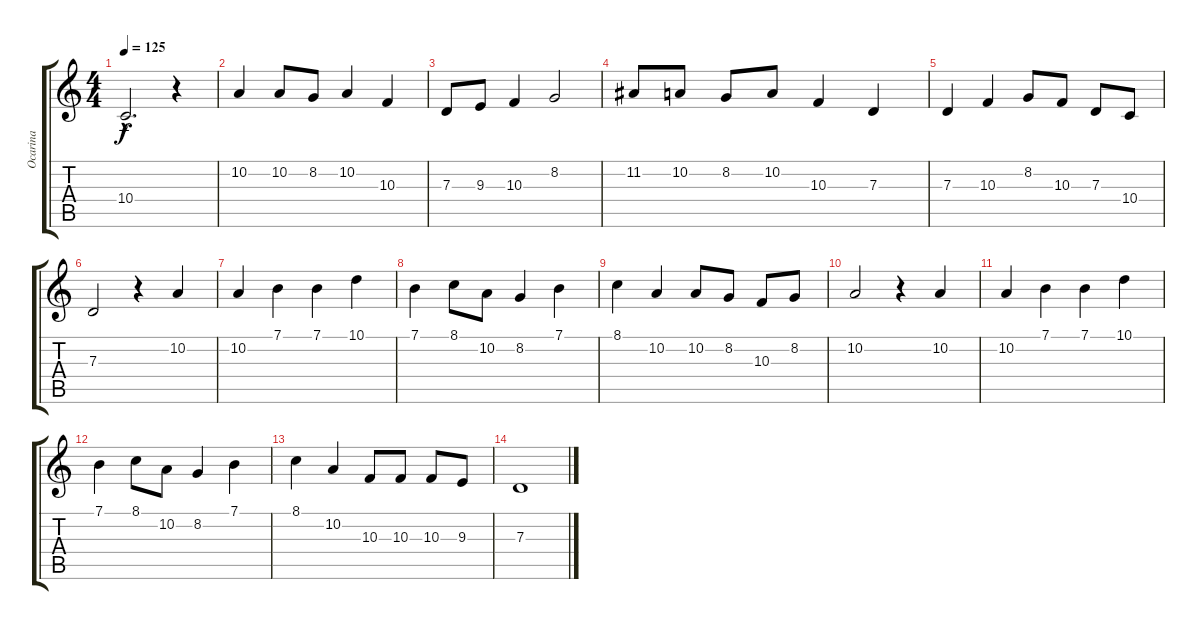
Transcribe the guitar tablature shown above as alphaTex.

\track ("Ocarina" "Ocarina") {instrument ocarina}
\staff {score tabs}
\tuning (E4 B3 G3 D3 A2 E2) {hide}
\ts (4 4)
\tempo 125
\clef g2
\ks c
10.4{hac}.2{d dy f} r.4 |
10.2.4 10.2.8 8.2.8 10.2.4 10.3.4 |
7.3.8 9.3.8 10.3.4 8.2.2 |
11.2.8 10.2.8 8.2.8 10.2.8 10.3.4 7.3.4 |
7.3.4 10.3.4 8.2.8 10.3.8 7.3.8 10.4.8 |
7.3.2 r.4 10.2.4 |
10.2.4 7.1.4 7.1.4 10.1.4 |
7.1.4 8.1.8 10.2.8 8.2.4 7.1.4 |
8.1.4 10.2.4 10.2.8 8.2.8 10.3.8 8.2.8 |
10.2.2 r.4 10.2.4 |
10.2.4 7.1.4 7.1.4 10.1.4 |
7.1.4 8.1.8 10.2.8 8.2.4 7.1.4 |
8.1.4 10.2.4 10.3.8 10.3.8 10.3.8 9.3.8 |
7.3.1
